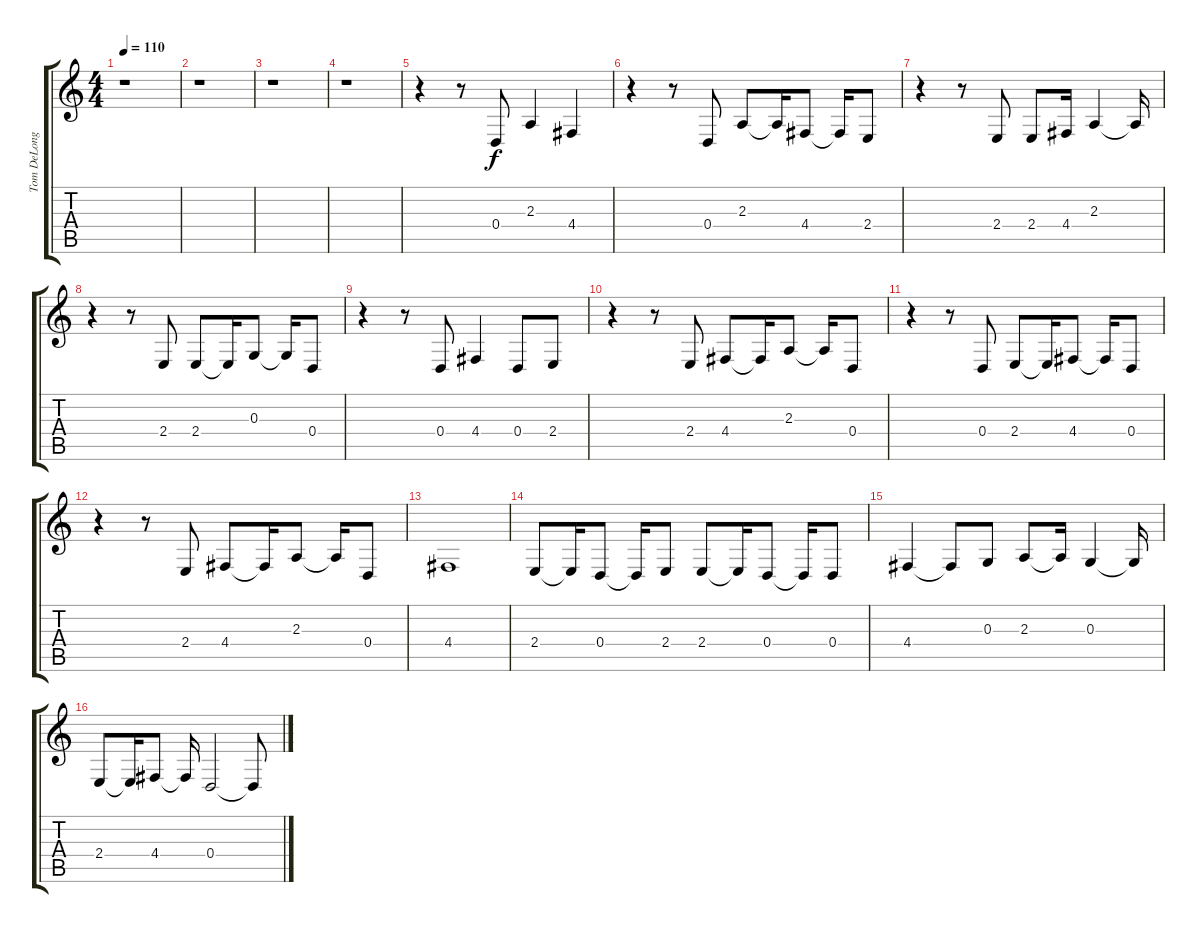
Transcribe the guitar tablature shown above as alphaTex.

\track ("Tom DeLonge (Vocals)" "Tom DeLong") {instrument lead2sawtooth}
\staff {score tabs}
\tuning (E4 B3 G3 D3 A2 E2) {hide}
\ts (4 4)
\tempo 110
\clef g2
\ks c
r.1{dy f} |
r.1 |
r.1 |
r.1 |
r.4 r.8 0.4.8 2.3.4 4.4.4 |
r.4 r.8 0.4.8 2.3.8 2.3{t}.16 4.4.8 4.4{t}.16 2.4.8 |
r.4 r.8 2.4.8 2.4.8 4.4.16 2.3.4 2.3{t}.16 |
r.4 r.8 2.4.8 2.4.8 2.4{t}.16 0.3.8 0.3{t}.16 0.4.8 |
r.4 r.8 0.4.8 4.4.4 0.4.8 2.4.8 |
r.4 r.8 2.4.8 4.4.8 4.4{t}.16 2.3.8 2.3{t}.16 0.4.8 |
r.4 r.8 0.4.8 2.4.8 2.4{t}.16 4.4.8 4.4{t}.16 0.4.8 |
r.4 r.8 2.4.8 4.4.8 4.4{t}.16 2.3.8 2.3{t}.16 0.4.8 |
4.4.1 |
2.4.8 2.4{t}.16 0.4.8 0.4{t}.16 2.4.8 2.4.8 2.4{t}.16 0.4.8 0.4{t}.16 0.4.8 |
4.4.4 4.4{t}.8 0.3.8 2.3.8 2.3{t}.16 0.3.4 0.3{t}.16 |
2.4.8 2.4{t}.16 4.4.8 4.4{t}.16 0.4.2 0.4{t}.8
